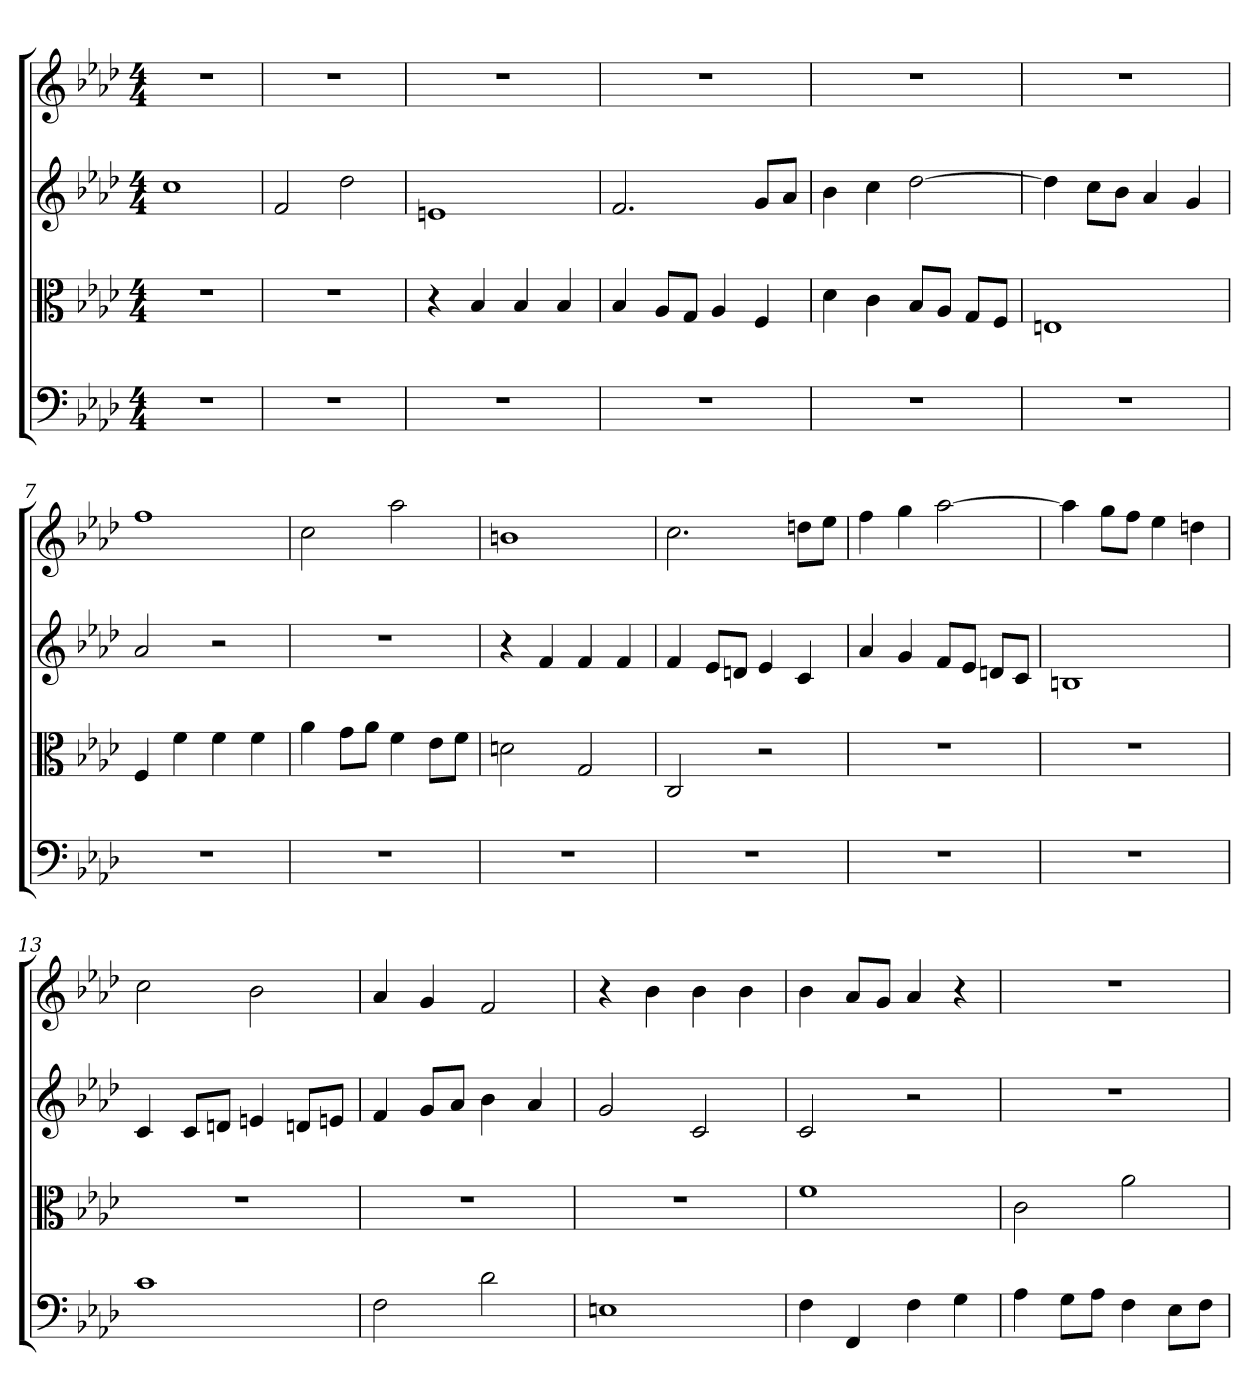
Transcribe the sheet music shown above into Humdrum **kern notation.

**kern	**kern	**kern	**kern
*part4	*part3	*part2	*part1
*staff4	*staff3	*staff2	*staff1
*clefF4	*clefC3	*clefG2	*clefG2
*k[b-e-a-d-]	*k[b-e-a-d-]	*k[b-e-a-d-]	*k[b-e-a-d-]
*M4/4	*M4/4	*M4/4	*M4/4
=1	=1	=1	=1
1r	1r	1cc	1r
=2	=2	=2	=2
1r	1r	2f	1r
.	.	2dd-	.
=3	=3	=3	=3
1r	4r	1en	1r
.	4B-	.	.
.	4B-	.	.
.	4B-	.	.
=4	=4	=4	=4
1r	4B-	2.f	1r
.	8A-L	.	.
.	8GJ	.	.
.	4A-	.	.
.	4F	8gL	.
.	.	8a-J	.
=5	=5	=5	=5
1r	4d-	4b-	1r
.	4c	4cc	.
.	8B-L	[2dd-	.
.	8A-J	.	.
.	8GL	.	.
.	8FJ	.	.
=6	=6	=6	=6
1r	1En	4dd-]	1r
.	.	8ccL	.
.	.	8b-J	.
.	.	4a-	.
.	.	4g	.
=7	=7	=7	=7
1r	4F	2a-	1ff
.	4f	.	.
.	4f	2r	.
.	4f	.	.
=8	=8	=8	=8
1r	4a-	1r	2cc
.	8gL	.	.
.	8a-J	.	.
.	4f	.	2aa-
.	8e-L	.	.
.	8fJ	.	.
=9	=9	=9	=9
1r	2dn	4r	1bn
.	.	4f	.
.	2G	4f	.
.	.	4f	.
=10	=10	=10	=10
1r	2C	4f	2.cc
.	.	8e-L	.
.	.	8dnJ	.
.	2r	4e-	.
.	.	4c	8ddnL
.	.	.	8ee-J
=11	=11	=11	=11
1r	1r	4a-	4ff
.	.	4g	4gg
.	.	8fL	[2aa-
.	.	8e-J	.
.	.	8dnL	.
.	.	8cJ	.
=12	=12	=12	=12
1r	1r	1Bn	4aa-]
.	.	.	8ggL
.	.	.	8ffJ
.	.	.	4ee-
.	.	.	4ddn
=13	=13	=13	=13
1c	1r	4c	2cc
.	.	8cL	.
.	.	8dnJ	.
.	.	4en	2b-
.	.	8dnL	.
.	.	8enJ	.
=14	=14	=14	=14
2F	1r	4f	4a-
.	.	8gL	4g
.	.	8a-J	.
2d-	.	4b-	2f
.	.	4a-	.
=15	=15	=15	=15
1En	1r	2g	4r
.	.	.	4b-
.	.	2c	4b-
.	.	.	4b-
=16	=16	=16	=16
4F	1f	2c	4b-
4FF	.	.	8a-L
.	.	.	8gJ
4F	.	2r	4a-
4G	.	.	4r
=17	=17	=17	=17
4A-	2c	1r	1r
8GL	.	.	.
8A-J	.	.	.
4F	2a-	.	.
8E-L	.	.	.
8FJ	.	.	.
=	=	=	=
*-	*-	*-	*-
